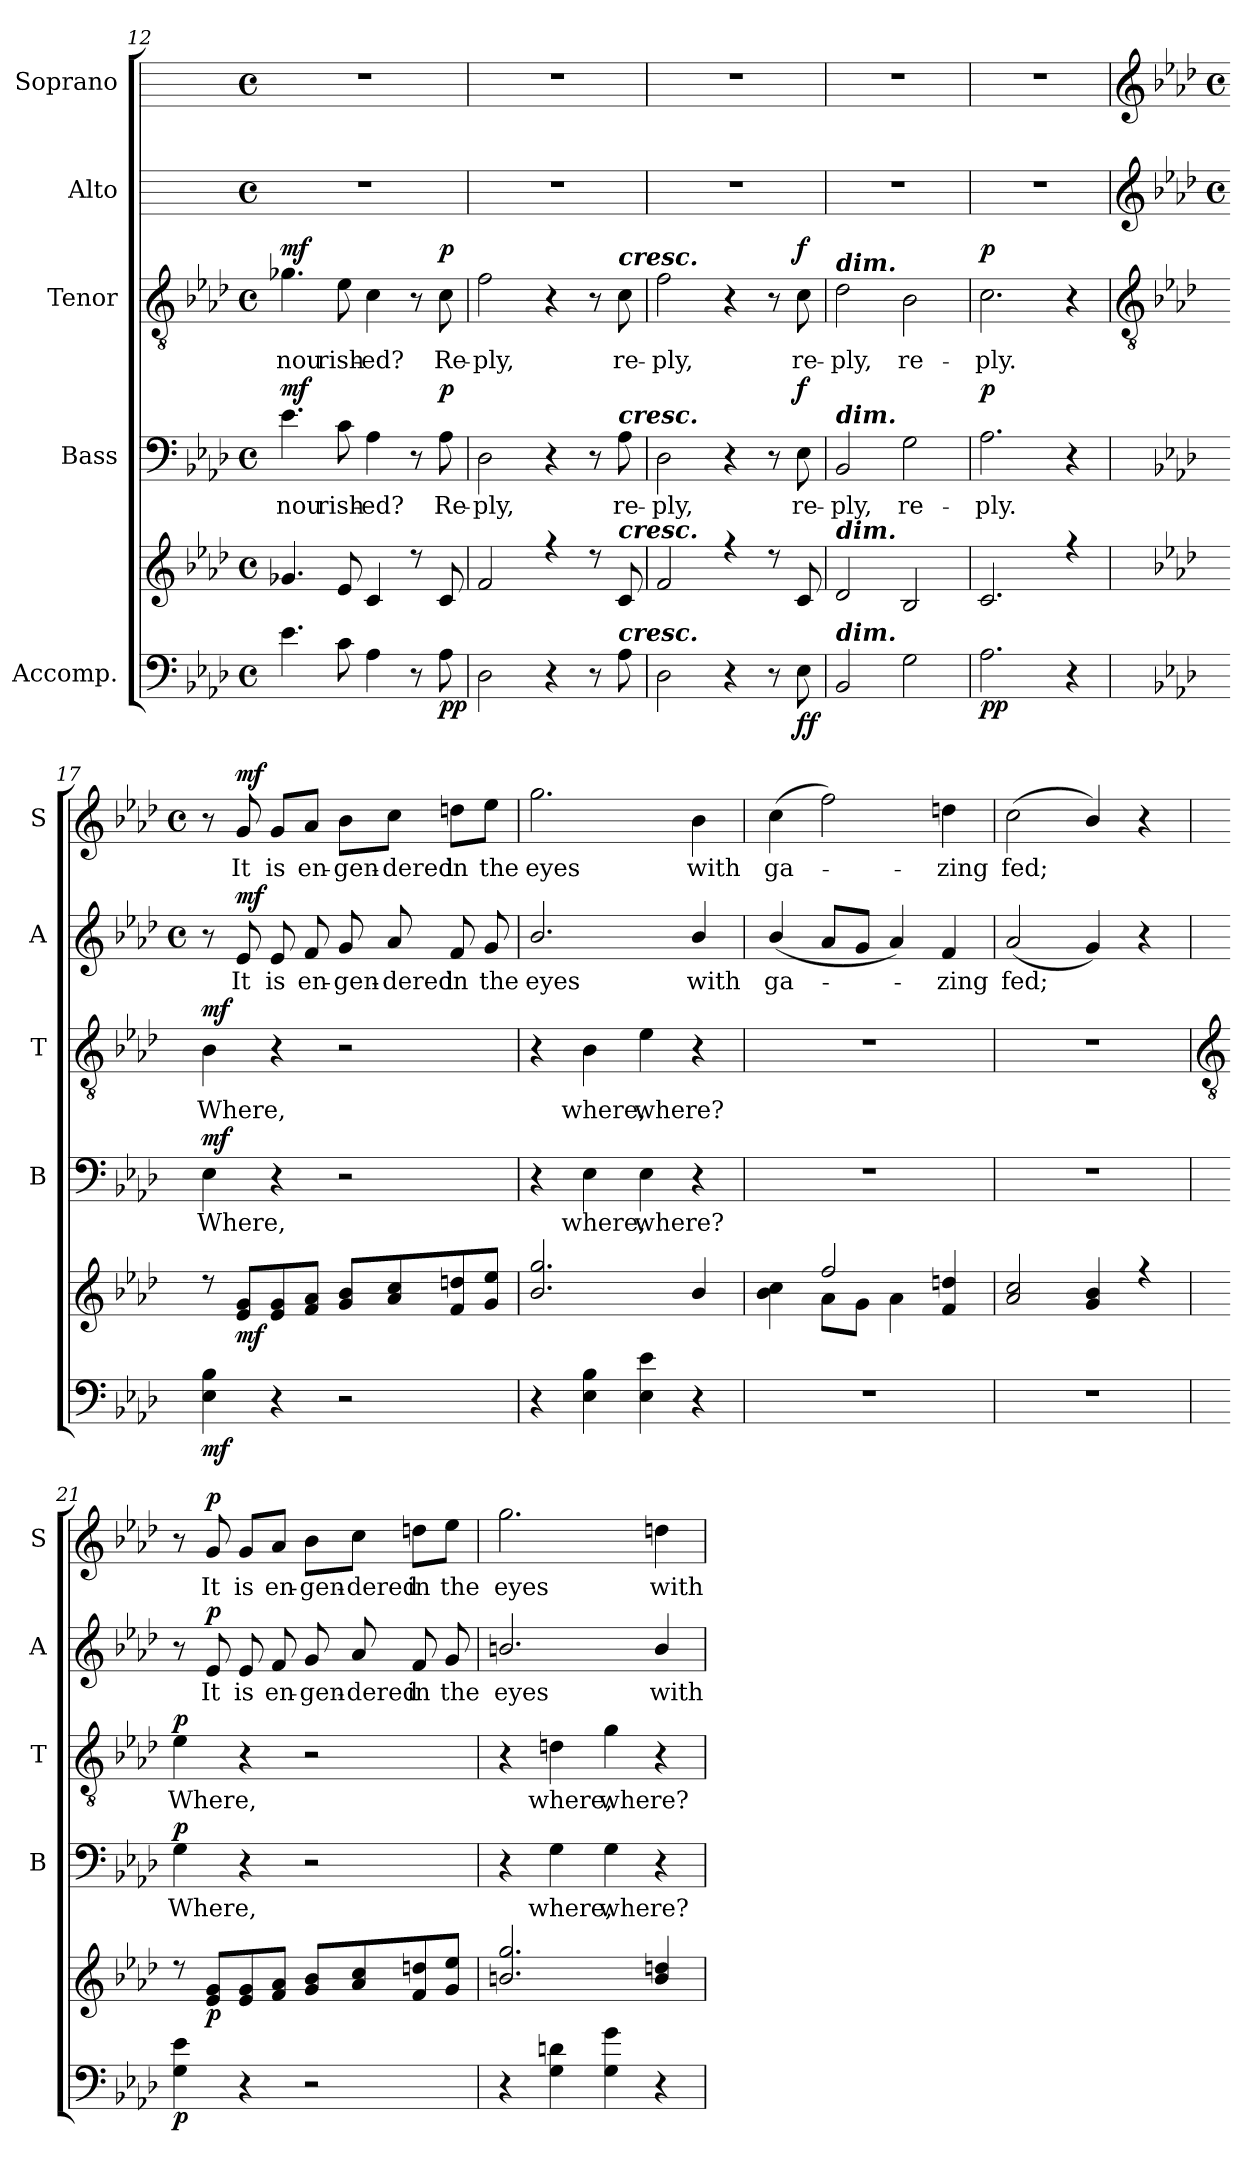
**kern	**kern	**dynam	**kern	**text	**dynam	**kern	**text	**dynam	**kern	**text	**dynam	**kern	**text	**dynam
*part5	*part5	*part5	*part4	*part4	*part4	*part3	*part3	*part3	*part2	*part2	*part2	*part1	*part1	*part1
*staff6	*staff5	*staff5/6	*staff4	*staff4	*staff4	*staff3	*staff3	*staff3	*staff2	*staff2	*staff2	*staff1	*staff1	*staff1
*I"Accomp.	*	*	*I"Bass	*	*	*I"Tenor	*	*	*I"Alto	*	*	*I"Soprano	*	*
*	*	*	*I'B	*	*	*I'T	*	*	*I'A	*	*	*I'S	*	*
*clefF4	*clefG2	*	*clefF4	*	*	*clefGv2	*	*	*	*	*	*	*	*
*k[b-e-a-d-]	*k[b-e-a-d-]	*	*k[b-e-a-d-]	*	*	*k[b-e-a-d-]	*	*	*	*	*	*	*	*
*A-:	*A-:	*	*A-:	*	*	*A-:	*	*	*	*	*	*	*	*
*M4/4	*M4/4	*	*M4/4	*	*	*M4/4	*	*	*M4/4	*	*	*M4/4	*	*
*met(c)	*met(c)	*	*met(c)	*	*	*met(c)	*	*	*met(c)	*	*	*met(c)	*	*
=12	=12	=12	=12	=12	=12	=12	=12	=12	=12	=12	=12	=12	=12	=12
*	*^	*	*	*	*	*	*	*	*	*	*	*	*	*
!	!	!	!LO:DY:b=2	!	!LO:LY:b	!	!	!LO:LY:b	!	!	!	!	!	!	!
!	!	!	!LO:DY:n=1:b	!	!	!LO:DY:b	!	!	!LO:DY:b	!	!	!	!	!	!
4.e-	4.g-X	1ryy	mf mf	4.e-	nou-	mf	4.g-X	nou-	mf	1r	.	.	1r	.	.
!	!	!	!	!	!LO:LY:b	!	!	!LO:LY:b	!	!	!	!	!	!	!
8c	8e-	.	.	8c	-rish-	.	8e-	-rish-	.	.	.	.	.	.	.
!	!	!	!	!	!LO:LY:b	!	!	!LO:LY:b	!	!	!	!	!	!	!
4A-	4c	.	.	4A-	-ed?	.	4c	-ed?	.	.	.	.	.	.	.
8r	8r	.	.	8r	.	.	8r	.	.	.	.	.	.	.	.
!	!	!	!LO:DY:n=2:b=2	!	!LO:LY:b	!	!	!LO:LY:b	!	!	!	!	!	!	!
!	!	!	!LO:DY:n=3:b	!	!	!LO:DY:b	!	!	!LO:DY:b	!	!	!	!	!	!
8A-	8c	.	p p	8A-	Re-	p	8c	Re-	p	.	.	.	.	.	.
=13	=13	=13	=13	=13	=13	=13	=13	=13	=13	=13	=13	=13	=13	=13	=13
!	!	!	!	!	!LO:LY:b	!	!	!LO:LY:b	!	!	!	!	!	!	!
2D-	2f	1ryy	.	2D-	-ply,	.	2f	-ply,	.	1r	.	.	1r	.	.
4r	4r	.	.	4r	.	.	4r	.	.	.	.	.	.	.	.
8r	8r	.	.	8r	.	.	8r	.	.	.	.	.	.	.	.
!	!	!	!	!	!	!	!LO:TX:a:Bi:t=cresc.	!	!	!	!	!	!	!	!
!	!	!	!	!LO:TX:a:Bi:t=cresc.	!	!	!	!	!	!	!	!	!	!	!
!	!LO:TX:a:Bi:t=cresc.	!	!	!	!	!	!	!	!	!	!	!	!	!	!
!LO:TX:a:Bi:t=cresc.	!	!	!	!	!	!	!	!	!	!	!	!	!	!	!
!	!	!	!	!	!LO:LY:b	!	!	!LO:LY:b	!	!	!	!	!	!	!
8A-	8c	.	.	8A-	re-	.	8c	re-	.	.	.	.	.	.	.
=14	=14	=14	=14	=14	=14	=14	=14	=14	=14	=14	=14	=14	=14	=14	=14
!	!	!	!	!	!LO:LY:b	!	!	!LO:LY:b	!	!	!	!	!	!	!
2D-	2f	1ryy	.	2D-	-ply,	.	2f	-ply,	.	1r	.	.	1r	.	.
4r	4r	.	.	4r	.	.	4r	.	.	.	.	.	.	.	.
8r	8r	.	.	8r	.	.	8r	.	.	.	.	.	.	.	.
!	!	!	!LO:DY:b=2	!	!LO:LY:b	!	!	!LO:LY:b	!	!	!	!	!	!	!
!	!	!	!LO:DY:n=1:b	!	!	!LO:DY:b	!	!	!LO:DY:b	!	!	!	!	!	!
8E-	8c	.	f f	8E-	re-	f	8c	re-	f	.	.	.	.	.	.
=15	=15	=15	=15	=15	=15	=15	=15	=15	=15	=15	=15	=15	=15	=15	=15
!	!	!	!	!	!	!	!LO:TX:a:Bi:t=dim.	!	!	!	!	!	!	!	!
!	!	!	!	!LO:TX:a:Bi:t=dim.	!	!	!	!	!	!	!	!	!	!	!
!	!LO:TX:a:Bi:t=dim.	!	!	!	!	!	!	!	!	!	!	!	!	!	!
!LO:TX:a:Bi:t=dim.	!	!	!	!	!	!	!	!	!	!	!	!	!	!	!
!	!	!	!	!	!LO:LY:b	!	!	!LO:LY:b	!	!	!	!	!	!	!
2BB-	2d-	1ryy	.	2BB-	-ply,	.	2d-	-ply,	.	1r	.	.	1r	.	.
!	!	!	!	!	!LO:LY:b	!	!	!LO:LY:b	!	!	!	!	!	!	!
2G	2B-	.	.	2G	re-	.	2B-	re-	.	.	.	.	.	.	.
=16	=16	=16	=16	=16	=16	=16	=16	=16	=16	=16	=16	=16	=16	=16	=16
!	!	!	!LO:DY:b=2	!	!LO:LY:b	!	!	!LO:LY:b	!	!	!	!	!	!	!
!	!	!	!LO:DY:n=1:b	!	!	!LO:DY:b	!	!	!LO:DY:b	!	!	!	!	!	!
2.A-	2.c	1ryy	p p	2.A-	ply.	p	2.c	ply.	p	1r	.	.	1r	.	.
4r	4r	.	.	4r	.	.	4r	.	.	.	.	.	.	.	.
!!LO:LB:g=z
=17	=17	=17	=17	=17	=17	=17	=17	=17	=17	=17	=17	=17	=17	=17	=17
*	*	*	*	*	*	*	*clefGv2	*	*	*clefG2	*	*	*clefG2	*	*
*	*	*	*	*	*	*	*	*	*	*k[b-e-a-d-]	*	*	*k[b-e-a-d-]	*	*
*	*	*	*	*	*	*	*	*	*	*A-:	*	*	*A-:	*	*
*	*	*	*	*	*	*	*	*	*	*M4/4	*	*	*M4/4	*	*
*	*	*	*	*	*	*	*	*	*	*met(c)	*	*	*met(c)	*	*
!	!	!	!LO:DY:b=2	!	!LO:LY:b	!LO:DY:b	!	!LO:LY:b	!LO:DY:b	!	!	!	!	!	!
4E- 4B-	8r	1ryy	mf	4E-	Where,	mf	4B-	Where,	mf	8r	.	.	8r	.	.
!	!	!	!LO:DY:b	!	!	!	!	!	!	!	!LO:LY:b	!LO:DY:b	!	!LO:LY:b	!LO:DY:b
.	8e- 8gL	.	mf	.	.	.	.	.	.	8e-	It	mf	8g	It	mf
!	!	!	!	!	!	!	!	!	!	!	!LO:LY:b	!	!	!LO:LY:b	!
4r	8e- 8g	.	.	4r	.	.	4r	.	.	8e-	is	.	8g/L	is	.
!	!	!	!	!	!	!	!	!	!	!	!LO:LY:b	!	!	!LO:LY:b	!
.	8f 8a-J	.	.	.	.	.	.	.	.	8f	en-	.	8a-/J	en-	.
!	!	!	!	!	!	!	!	!	!	!	!LO:LY:b	!	!	!LO:LY:b	!
2r	8g 8b-L	.	.	2r	.	.	2r	.	.	8g	-gen-	.	8b-\L	-gen-	.
!	!	!	!	!	!	!	!	!	!	!	!LO:LY:b	!	!	!LO:LY:b	!
.	8a- 8cc	.	.	.	.	.	.	.	.	8a-	-dered	.	8cc\J	-dered	.
!	!	!	!	!	!	!	!	!	!	!	!LO:LY:b	!	!	!LO:LY:b	!
.	8f 8ddn	.	.	.	.	.	.	.	.	8f	in	.	8ddn\L	in	.
!	!	!	!	!	!	!	!	!	!	!	!LO:LY:b	!	!	!LO:LY:b	!
.	8g 8ee-J	.	.	.	.	.	.	.	.	8g	the	.	8ee-\J	the	.
=18	=18	=18	=18	=18	=18	=18	=18	=18	=18	=18	=18	=18	=18	=18	=18
!	!	!	!	!	!	!	!	!	!	!	!LO:LY:b	!	!	!LO:LY:b	!
4r	2.b- 2.gg	1ryy	.	4r	.	.	4r	.	.	2.b-/	eyes	.	2.gg	eyes	.
!	!	!	!	!	!LO:LY:b	!	!	!LO:LY:b	!	!	!	!	!	!	!
4E- 4B-	.	.	.	4E-	where,	.	4B-	where,	.	.	.	.	.	.	.
!	!	!	!	!	!LO:LY:b	!	!	!LO:LY:b	!	!	!	!	!	!	!
4E- 4e-	.	.	.	4E-	where?	.	4e-	where?	.	.	.	.	.	.	.
!	!	!	!	!	!	!	!	!	!	!	!LO:LY:b	!	!	!LO:LY:b	!
4r	4b-	.	.	4r	.	.	4r	.	.	4b-/	with	.	4b-	with	.
=19	=19	=19	=19	=19	=19	=19	=19	=19	=19	=19	=19	=19	=19	=19	=19
!	!	!	!	!	!	!	!	!	!	!	!LO:LY:b	!	!	!LO:LY:b	!
1r	4b-\ 4cc\	4ryy	.	1r	.	.	1r	.	.	(<4b-/	ga-	.	(>4cc\	ga-	.
.	2ff/	8a-\L	.	.	.	.	.	.	.	8a-L	.	.	2ff\)	.	.
.	.	8g\J	.	.	.	.	.	.	.	8gJ	.	.	.	.	.
.	.	4a-\	.	.	.	.	.	.	.	4a-)	.	.	.	.	.
!	!	!	!	!	!	!	!	!	!	!	!LO:LY:b	!	!	!LO:LY:b	!
.	4f 4ddn	4ryy	.	.	.	.	.	.	.	4f	zing	.	4ddn	zing	.
=20	=20	=20	=20	=20	=20	=20	=20	=20	=20	=20	=20	=20	=20	=20	=20
!	!	!	!	!	!	!	!	!	!	!	!LO:LY:b	!	!	!LO:LY:b	!
1r	2a- 2cc	1ryy	.	1r	.	.	1r	.	.	(<2a-	fed;	.	(<2cc	fed;	.
.	4g/ 4b-/	.	.	.	.	.	.	.	.	4g)	.	.	4b-/)	.	.
.	4r	.	.	.	.	.	.	.	.	4r	.	.	4r	.	.
!!LO:LB:g=z
=21	=21	=21	=21	=21	=21	=21	=21	=21	=21	=21	=21	=21	=21	=21	=21
*	*	*	*	*	*	*	*clefGv2	*	*	*	*	*	*	*	*
!	!	!	!LO:DY:b=2	!	!LO:LY:b	!LO:DY:b	!	!LO:LY:b	!LO:DY:b	!	!	!	!	!	!
4G 4e-	8r	1ryy	p	4G	Where,	p	4e-	Where,	p	8r	.	.	8r	.	.
!	!	!	!LO:DY:b	!	!	!	!	!	!	!	!LO:LY:b	!LO:DY:b	!	!LO:LY:b	!LO:DY:b
.	8e- 8gL	.	p	.	.	.	.	.	.	8e-	It	p	8g	It	p
!	!	!	!	!	!	!	!	!	!	!	!LO:LY:b	!	!	!LO:LY:b	!
4r	8e- 8g	.	.	4r	.	.	4r	.	.	8e-	is	.	8g/L	is	.
!	!	!	!	!	!	!	!	!	!	!	!LO:LY:b	!	!	!LO:LY:b	!
.	8f 8a-J	.	.	.	.	.	.	.	.	8f	en-	.	8a-/J	en-	.
!	!	!	!	!	!	!	!	!	!	!	!LO:LY:b	!	!	!LO:LY:b	!
2r	8g 8b-L	.	.	2r	.	.	2r	.	.	8g	-gen-	.	8b-\L	-gen-	.
!	!	!	!	!	!	!	!	!	!	!	!LO:LY:b	!	!	!LO:LY:b	!
.	8a- 8cc	.	.	.	.	.	.	.	.	8a-	-dered	.	8cc\J	-dered	.
!	!	!	!	!	!	!	!	!	!	!	!LO:LY:b	!	!	!LO:LY:b	!
.	8f 8ddn	.	.	.	.	.	.	.	.	8f	in	.	8ddn\L	in	.
!	!	!	!	!	!	!	!	!	!	!	!LO:LY:b	!	!	!LO:LY:b	!
.	8g 8ee-J	.	.	.	.	.	.	.	.	8g	the	.	8ee-\J	the	.
=22	=22	=22	=22	=22	=22	=22	=22	=22	=22	=22	=22	=22	=22	=22	=22
!	!	!	!	!	!	!	!	!	!	!	!LO:LY:b	!	!	!LO:LY:b	!
4r	2.bn 2.gg	1ryy	.	4r	.	.	4r	.	.	2.bn/	eyes	.	2.gg	eyes	.
!	!	!	!	!	!LO:LY:b	!	!	!LO:LY:b	!	!	!	!	!	!	!
4G 4dn	.	.	.	4G	where,	.	4dn	where,	.	.	.	.	.	.	.
!	!	!	!	!	!LO:LY:b	!	!	!LO:LY:b	!	!	!	!	!	!	!
4G 4g	.	.	.	4G	where?	.	4g	where?	.	.	.	.	.	.	.
!	!	!	!	!	!	!	!	!	!	!	!LO:LY:b	!	!	!LO:LY:b	!
4r	4b 4ddn	.	.	4r	.	.	4r	.	.	4b/	with	.	4ddn	with	.
*	*v	*v	*	*	*	*	*	*	*	*	*	*	*	*	*
=	=	=	=	=	=	=	=	=	=	=	=	=	=	=
*-	*-	*-	*-	*-	*-	*-	*-	*-	*-	*-	*-	*-	*-	*-
